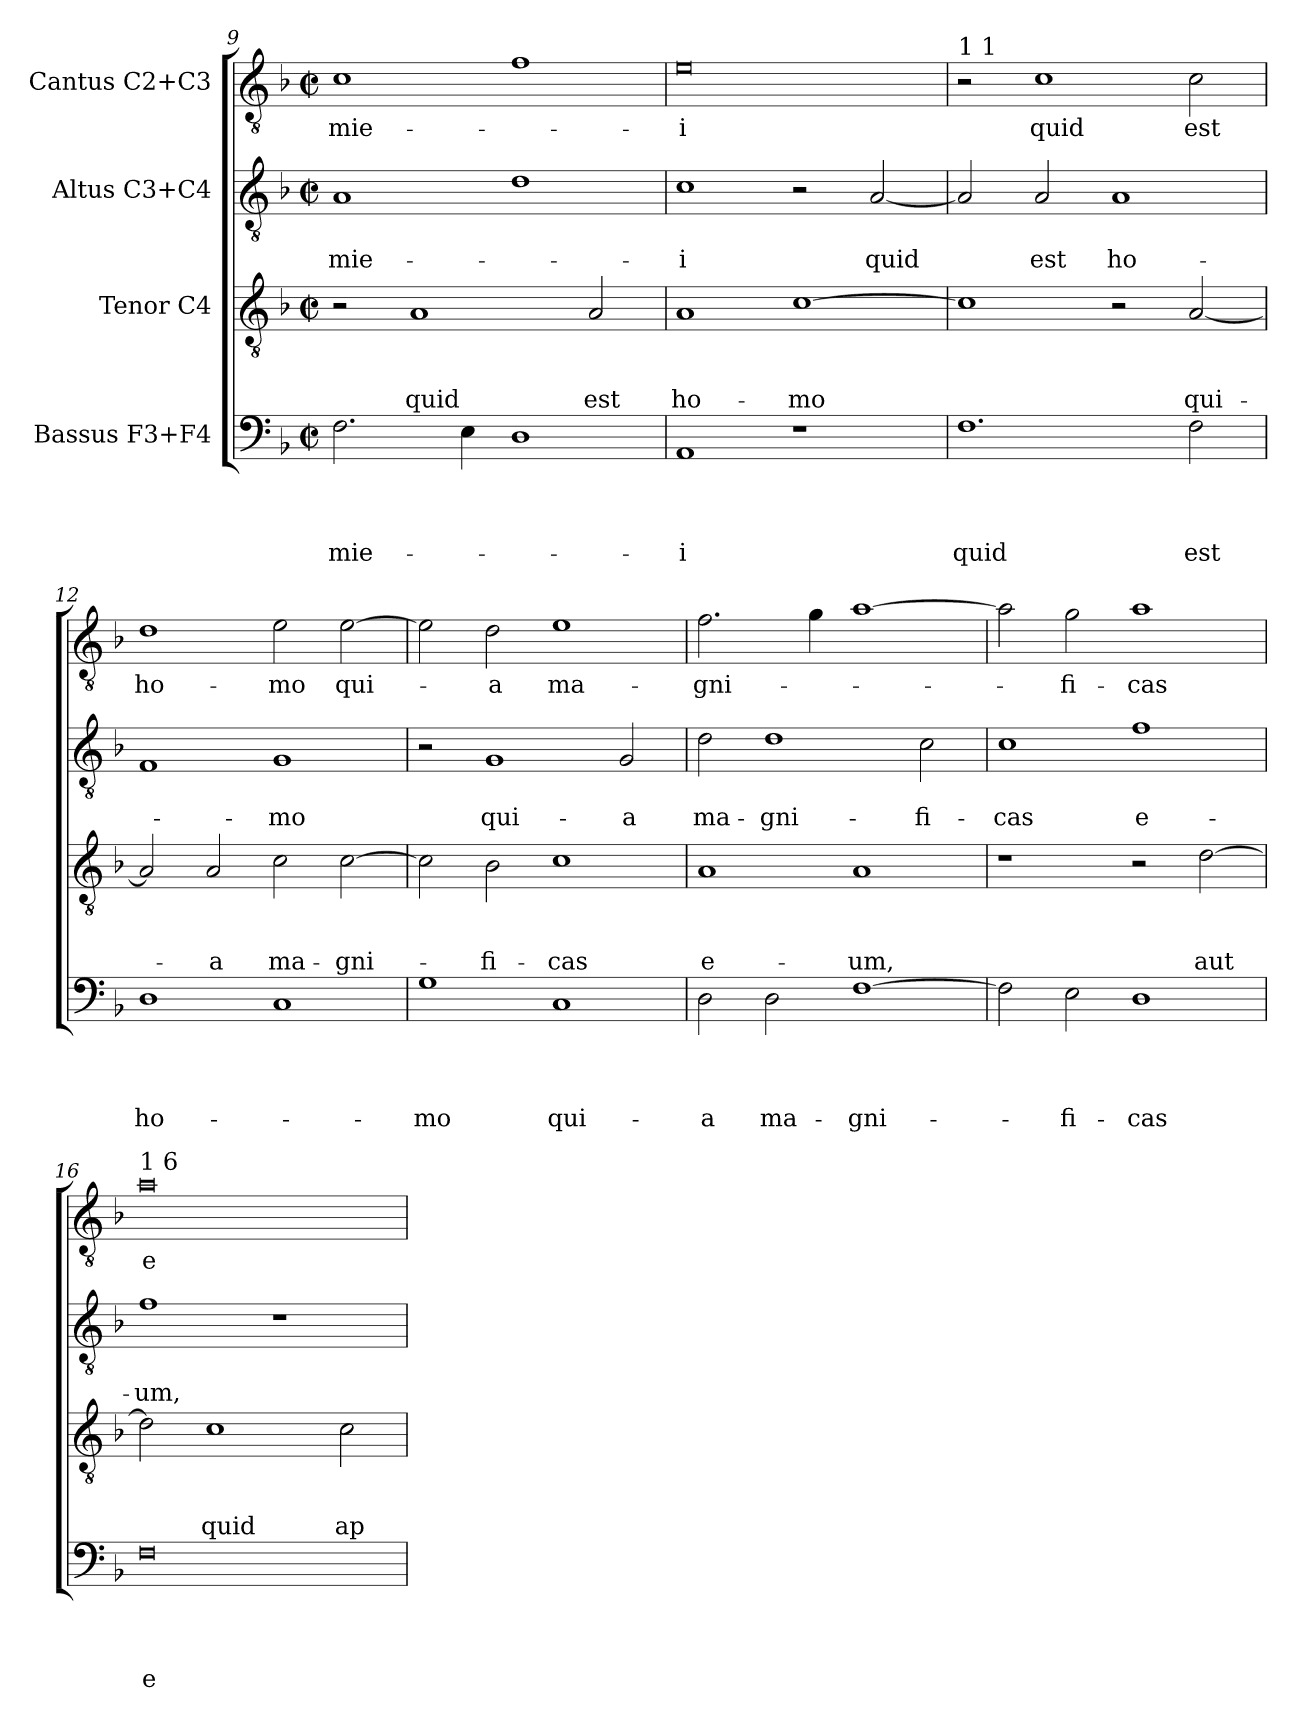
**kern	**text	**text	**text	**text	**kern	**text	**text	**text	**kern	**text	**text	**kern	**text
*part4	*part4	*part4	*part4	*part4	*part3	*part3	*part3	*part3	*part2	*part2	*part2	*part1	*part1
*staff4	*staff4	*staff4	*staff4	*staff4	*staff3	*staff3	*staff3	*staff3	*staff2	*staff2	*staff2	*staff1	*staff1
*I"Bassus F3+F4	*	*	*	*	*I"Tenor C4	*	*	*	*I"Altus C3+C4	*	*	*I"Cantus C2+C3	*
*clefF4	*	*	*	*	*clefGv2	*	*	*	*clefGv2	*	*	*clefGv2	*
*k[b-]	*	*	*	*	*k[b-]	*	*	*	*k[b-]	*	*	*k[b-]	*
*F:	*	*	*	*	*F:	*	*	*	*F:	*	*	*F:	*
*M2/2	*	*	*	*	*M2/2	*	*	*	*M2/2	*	*	*M2/2	*
*met(c|)	*	*	*	*	*met(c|)	*	*	*	*met(c|)	*	*	*met(c|)	*
=9	=9	=9	=9	=9	=9	=9	=9	=9	=9	=9	=9	=9	=9
!	!	!	!	!LO:LY:b	!	!	!	!	!	!	!LO:LY:b	!	!LO:LY:b
2.F\	.	.	.	mie-	2r	.	.	.	1A	.	mie-	1c	mie-
!	!	!	!	!	!	!	!	!LO:LY:b	!	!	!	!	!
.	.	.	.	.	1A	.	.	quid	.	.	.	.	.
4E\	.	.	.	.	.	.	.	.	.	.	.	.	.
1D	.	.	.	.	.	.	.	.	1d	.	.	1f	.
!	!	!	!	!	!	!	!	!LO:LY:b	!	!	!	!	!
.	.	.	.	.	2A/	.	.	est	.	.	.	.	.
=10	=10	=10	=10	=10	=10	=10	=10	=10	=10	=10	=10	=10	=10
!	!	!	!	!LO:LY:b	!	!	!	!LO:LY:b	!	!	!LO:LY:b	!	!LO:LY:b
1AA	.	.	.	-i	1A	.	.	ho-	1c	.	-i	0e	-i
!	!	!	!	!	!	!	!	!LO:LY:b	!	!	!	!	!
1r	.	.	.	.	[<1c	.	.	-mo	2r	.	.	.	.
!	!	!	!	!	!	!	!	!	!	!	!LO:LY:b	!	!
.	.	.	.	.	.	.	.	.	[<2A/	.	quid	.	.
!!LO:LB:g=z
=11	=11	=11	=11	=11	=11	=11	=11	=11	=11	=11	=11	=11	=11
!	!	!	!	!	!	!	!	!	!	!	!	!LO:TX:a:t=1 1	!
!	!	!	!	!LO:LY:b	!	!	!	!	!	!	!	!	!
1.F	.	.	.	quid	1c]	.	.	.	2A/]	.	.	2r	.
!	!	!	!	!	!	!	!	!	!	!	!LO:LY:b	!	!LO:LY:b
.	.	.	.	.	.	.	.	.	2A/	.	est	1c	quid
!	!	!	!	!	!	!	!	!	!	!	!LO:LY:b	!	!
.	.	.	.	.	2r	.	.	.	1A	.	ho-	.	.
!	!	!	!	!LO:LY:b	!	!	!	!LO:LY:b	!	!	!	!	!LO:LY:b
2F\	.	.	.	est	[<2A/	.	.	qui-	.	.	.	2c\	est
=12	=12	=12	=12	=12	=12	=12	=12	=12	=12	=12	=12	=12	=12
!	!	!	!	!LO:LY:b	!	!	!	!	!	!	!	!	!LO:LY:b
1D	.	.	.	ho-	2A/]	.	.	.	1F	.	.	1d	ho-
!	!	!	!	!	!	!	!	!LO:LY:b	!	!	!	!	!
.	.	.	.	.	2A/	.	.	-a	.	.	.	.	.
!	!	!	!	!	!	!	!	!LO:LY:b	!	!	!LO:LY:b	!	!LO:LY:b
1C	.	.	.	.	2c\	.	.	ma-	1G	.	-mo	2e\	-mo
!	!	!	!	!	!	!	!	!LO:LY:b	!	!	!	!	!LO:LY:b
.	.	.	.	.	[>2c\	.	.	-gni-	.	.	.	[>2e\	qui-
=13	=13	=13	=13	=13	=13	=13	=13	=13	=13	=13	=13	=13	=13
!	!	!	!	!LO:LY:b	!	!	!	!	!	!	!	!	!
1G	.	.	.	-mo	2c\]	.	.	.	2r	.	.	2e\]	.
!	!	!	!	!	!	!	!	!LO:LY:b	!	!	!LO:LY:b	!	!LO:LY:b
.	.	.	.	.	2B-\	.	.	-fi-	1G	.	qui-	2d\	-a
!	!	!	!	!LO:LY:b	!	!	!	!LO:LY:b	!	!	!	!	!LO:LY:b
1C	.	.	.	qui-	1c	.	.	-cas	.	.	.	1e	ma-
!	!	!	!	!	!	!	!	!	!	!	!LO:LY:b	!	!
.	.	.	.	.	.	.	.	.	2G/	.	-a	.	.
=14	=14	=14	=14	=14	=14	=14	=14	=14	=14	=14	=14	=14	=14
!	!	!	!	!LO:LY:b	!	!	!	!LO:LY:b	!	!	!LO:LY:b	!	!LO:LY:b
2D\	.	.	.	-a	1A	.	.	e-	2d\	.	ma-	2.f\	-gni-
!	!	!	!	!LO:LY:b	!	!	!	!	!	!	!LO:LY:b	!	!
2D\	.	.	.	ma-	.	.	.	.	1d	.	-gni-	.	.
.	.	.	.	.	.	.	.	.	.	.	.	4g\	.
!	!	!	!	!LO:LY:b	!	!	!	!LO:LY:b	!	!	!	!	!
[>1F	.	.	.	-gni-	1A	.	.	-um,	.	.	.	[>1a	.
!	!	!	!	!	!	!	!	!	!	!	!LO:LY:b	!	!
.	.	.	.	.	.	.	.	.	2c\	.	-fi-	.	.
=15	=15	=15	=15	=15	=15	=15	=15	=15	=15	=15	=15	=15	=15
!	!	!	!	!	!	!	!	!	!	!	!LO:LY:b	!	!
2F\]	.	.	.	.	1r	.	.	.	1c	.	-cas	2a\]	.
!	!	!	!	!LO:LY:b	!	!	!	!	!	!	!	!	!LO:LY:b
2E\	.	.	.	-fi-	.	.	.	.	.	.	.	2g\	-fi-
!	!	!	!	!LO:LY:b	!	!	!	!	!	!	!LO:LY:b	!	!LO:LY:b
1D	.	.	.	-cas	2r	.	.	.	1f	.	e-	1a	-cas
!	!	!	!	!	!	!	!	!LO:LY:b	!	!	!	!	!
.	.	.	.	.	[<2d\	.	.	aut	.	.	.	.	.
!!LO:PB:g=z
=16	=16	=16	=16	=16	=16	=16	=16	=16	=16	=16	=16	=16	=16
!	!	!	!	!	!	!	!	!	!	!	!	!LO:TX:a:t=1 6	!
!	!	!	!	!LO:LY:b	!	!	!	!	!	!	!LO:LY:b	!	!LO:LY:b
0F	.	.	.	e-	2d\]	.	.	.	1f	.	-um,	0a	e-
!	!	!	!	!	!	!	!	!LO:LY:b	!	!	!	!	!
.	.	.	.	.	1c	.	.	quid	.	.	.	.	.
.	.	.	.	.	.	.	.	.	1r	.	.	.	.
!	!	!	!	!	!	!	!	!LO:LY:b	!	!	!	!	!
.	.	.	.	.	2c\	.	.	ap-	.	.	.	.	.
=	=	=	=	=	=	=	=	=	=	=	=	=	=
*-	*-	*-	*-	*-	*-	*-	*-	*-	*-	*-	*-	*-	*-
